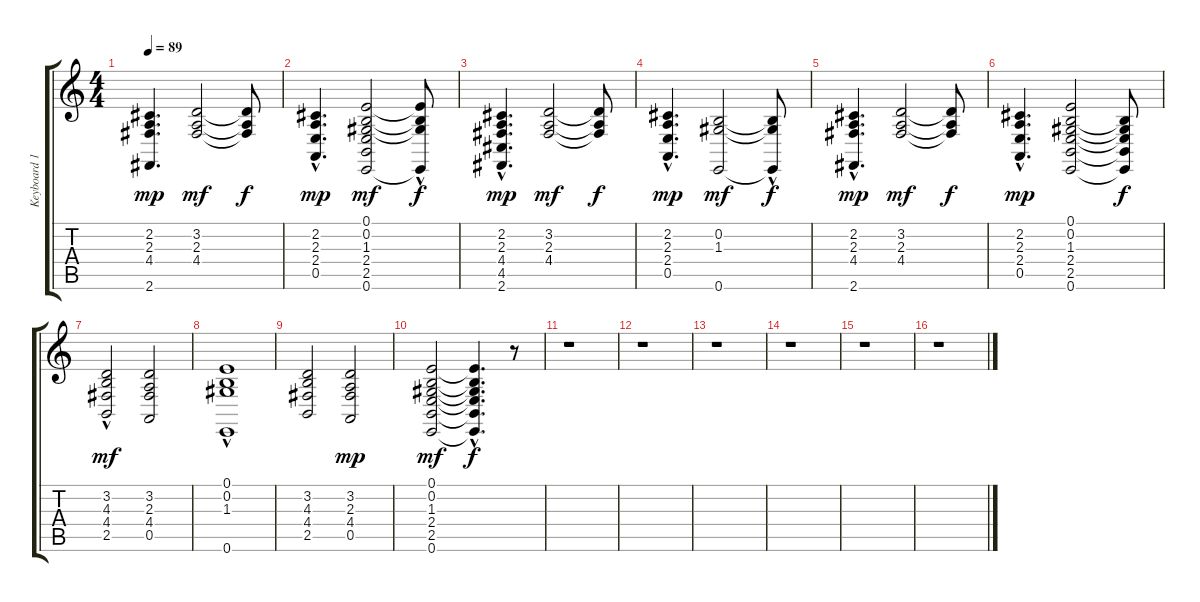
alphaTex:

\track ("Keyboard 1" "Keyboard 1") {instrument pad3polysynth}
\staff {score tabs}
\tuning (E4 B3 G3 D3 A2 E2) {hide}
\ts (4 4)
\tempo 89
\clef g2
\ks c
(2.2 2.3 4.4 2.6).4{d dy mp} (3.2 2.3 4.4).2{dy mf} (3.2{t} 2.3{t} 4.4{t}).8{dy f} |
(2.2 2.3 2.4{hac} 0.5{hac}).4{d dy mp} (0.1 0.2 1.3 2.4 2.5 0.6).2{dy mf} (0.1{hac t} 0.2{t} 1.3{hac t} 0.6{t}).8{dy f} |
(2.2 2.3 4.4 4.5{hac} 2.6).4{d dy mp} (3.2 2.3 4.4).2{dy mf} (3.2{t} 2.3{t} 4.4{t}).8{dy f} |
(2.2 2.3 2.4{hac} 0.5{hac}).4{d dy mp} (0.2 1.3 0.6).2{dy mf} (0.2{t} 1.3{hac t} 0.6{t}).8{dy f} |
(2.2 2.3 4.4 2.6{hac}).4{d dy mp} (3.2 2.3 4.4).2{dy mf} (3.2{t} 2.3{t} 4.4{t}).8{dy f} |
(2.2 2.3 2.4 0.5{hac}).4{d dy mp} (0.1 0.2 1.3 2.4 2.5 0.6).2 (0.2{t} 1.3{t} 2.4{t} 2.5{t} 0.6{t}).8{dy f} |
(3.2{hac} 4.3{hac} 4.4{hac} 2.5).2{dy mf} (3.2 2.3 4.4 0.5).2 |
(0.1{hac} 0.2 1.3{hac} 0.6{hac}).1 |
(3.2 4.3 4.4 2.5).2 (3.2 2.3 4.4 0.5).2{dy mp} |
(0.1 0.2 1.3 2.4 2.5 0.6).2{dy mf} (0.1{hac t} 0.2{hac t} 1.3{hac t} 2.4{hac t} 2.5{hac t} 0.6{hac t}).4{d dy f} r.8 |
r.1 |
r.1 |
r.1 |
r.1 |
r.1 |
r.1
